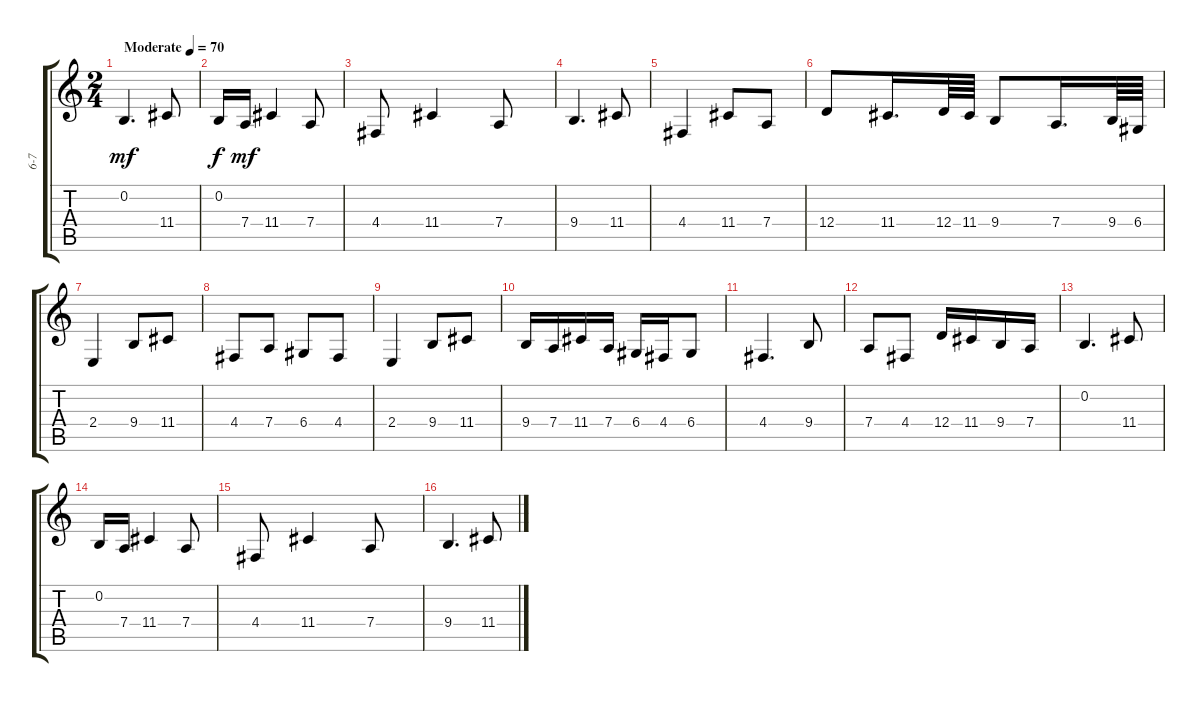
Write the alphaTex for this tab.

\track ("6-7" "6-7") {instrument acousticgrandpiano}
\staff {score tabs}
\tuning (E4 B3 G3 D3 A2 E2) {hide}
\ts (2 4)
\tempo (70 "Moderate")
\clef g2
\ks c
0.2.4{d dy mf instrument acousticgrandpiano} 11.4.8 |
0.2.16{dy f} 7.4.16{dy mf} 11.4.4 7.4.8 |
4.4.8 11.4.4 7.4.8 |
9.4.4{d} 11.4.8 |
4.4.4 11.4.8 7.4.8 |
12.4.8 11.4.16{d} 12.4.64 11.4.64 9.4.8 7.4.16{d} 9.4.64 6.4.64 |
2.4.4 9.4.8 11.4.8 |
4.4.8 7.4.8 6.4.8 4.4.8 |
2.4.4 9.4.8 11.4.8 |
9.4.16 7.4.16 11.4.16 7.4.16 6.4.16 4.4.16 6.4.8 |
4.4.4{d} 9.4.8 |
7.4.8 4.4.8 12.4.16 11.4.16 9.4.16 7.4.16 |
0.2.4{d} 11.4.8 |
0.2.16 7.4.16 11.4.4 7.4.8 |
4.4.8 11.4.4 7.4.8 |
9.4.4{d} 11.4.8
